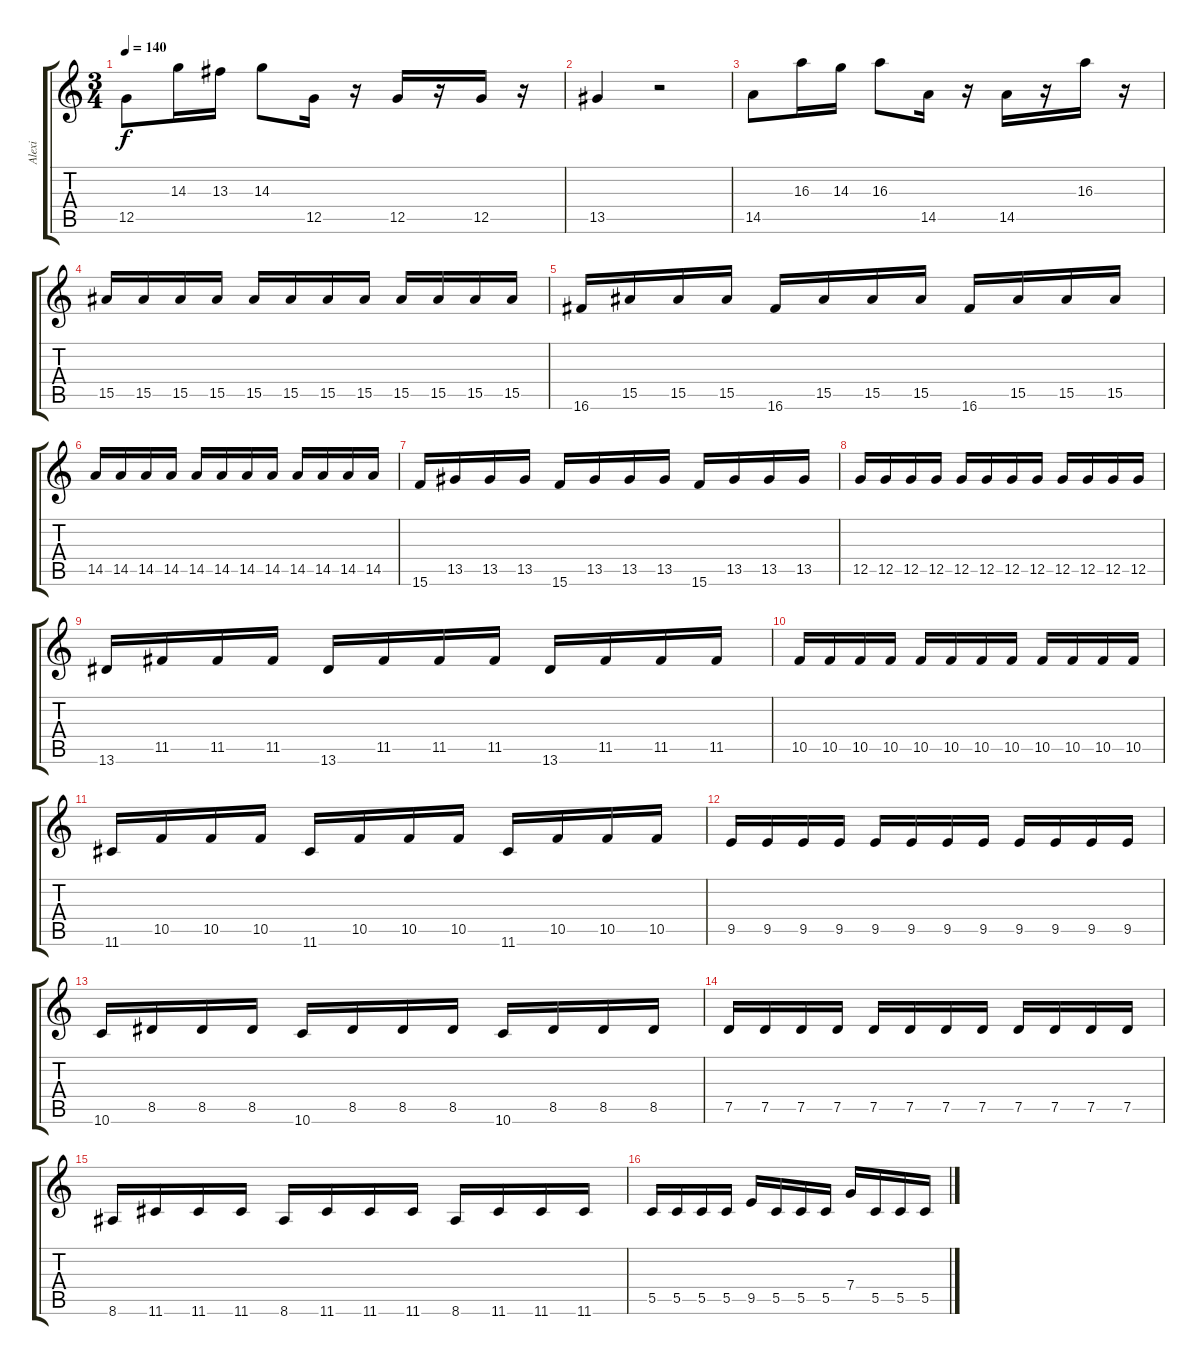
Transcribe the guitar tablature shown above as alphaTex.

\track ("Alexi" "Alexi") {instrument distortionguitar}
\staff {score tabs}
\tuning (D4 A3 F3 C3 G2 D2) {hide}
\ts (3 4)
\tempo 140
\clef g2
\ks c
12.5.8{dy f} 14.3.16 13.3.16 14.3.8 12.5.16 r.16 12.5.16 r.16 12.5.16 r.16 |
13.5.4 r.2 |
14.5.8 16.3.16 14.3.16 16.3.8 14.5.16 r.16 14.5.16 r.16 16.3.16 r.16 |
15.5.16 15.5.16 15.5.16 15.5.16 15.5.16 15.5.16 15.5.16 15.5.16 15.5.16 15.5.16 15.5.16 15.5.16 |
16.6.16 15.5.16 15.5.16 15.5.16 16.6.16 15.5.16 15.5.16 15.5.16 16.6.16 15.5.16 15.5.16 15.5.16 |
14.5.16 14.5.16 14.5.16 14.5.16 14.5.16 14.5.16 14.5.16 14.5.16 14.5.16 14.5.16 14.5.16 14.5.16 |
15.6.16 13.5.16 13.5.16 13.5.16 15.6.16 13.5.16 13.5.16 13.5.16 15.6.16 13.5.16 13.5.16 13.5.16 |
12.5.16 12.5.16 12.5.16 12.5.16 12.5.16 12.5.16 12.5.16 12.5.16 12.5.16 12.5.16 12.5.16 12.5.16 |
13.6.16 11.5.16 11.5.16 11.5.16 13.6.16 11.5.16 11.5.16 11.5.16 13.6.16 11.5.16 11.5.16 11.5.16 |
10.5.16 10.5.16 10.5.16 10.5.16 10.5.16 10.5.16 10.5.16 10.5.16 10.5.16 10.5.16 10.5.16 10.5.16 |
11.6.16 10.5.16 10.5.16 10.5.16 11.6.16 10.5.16 10.5.16 10.5.16 11.6.16 10.5.16 10.5.16 10.5.16 |
9.5.16 9.5.16 9.5.16 9.5.16 9.5.16 9.5.16 9.5.16 9.5.16 9.5.16 9.5.16 9.5.16 9.5.16 |
10.6.16 8.5.16 8.5.16 8.5.16 10.6.16 8.5.16 8.5.16 8.5.16 10.6.16 8.5.16 8.5.16 8.5.16 |
7.5.16 7.5.16 7.5.16 7.5.16 7.5.16 7.5.16 7.5.16 7.5.16 7.5.16 7.5.16 7.5.16 7.5.16 |
8.6.16 11.6.16 11.6.16 11.6.16 8.6.16 11.6.16 11.6.16 11.6.16 8.6.16 11.6.16 11.6.16 11.6.16 |
5.5.16 5.5.16 5.5.16 5.5.16 9.5.16 5.5.16 5.5.16 5.5.16 7.4.16 5.5.16 5.5.16 5.5.16
